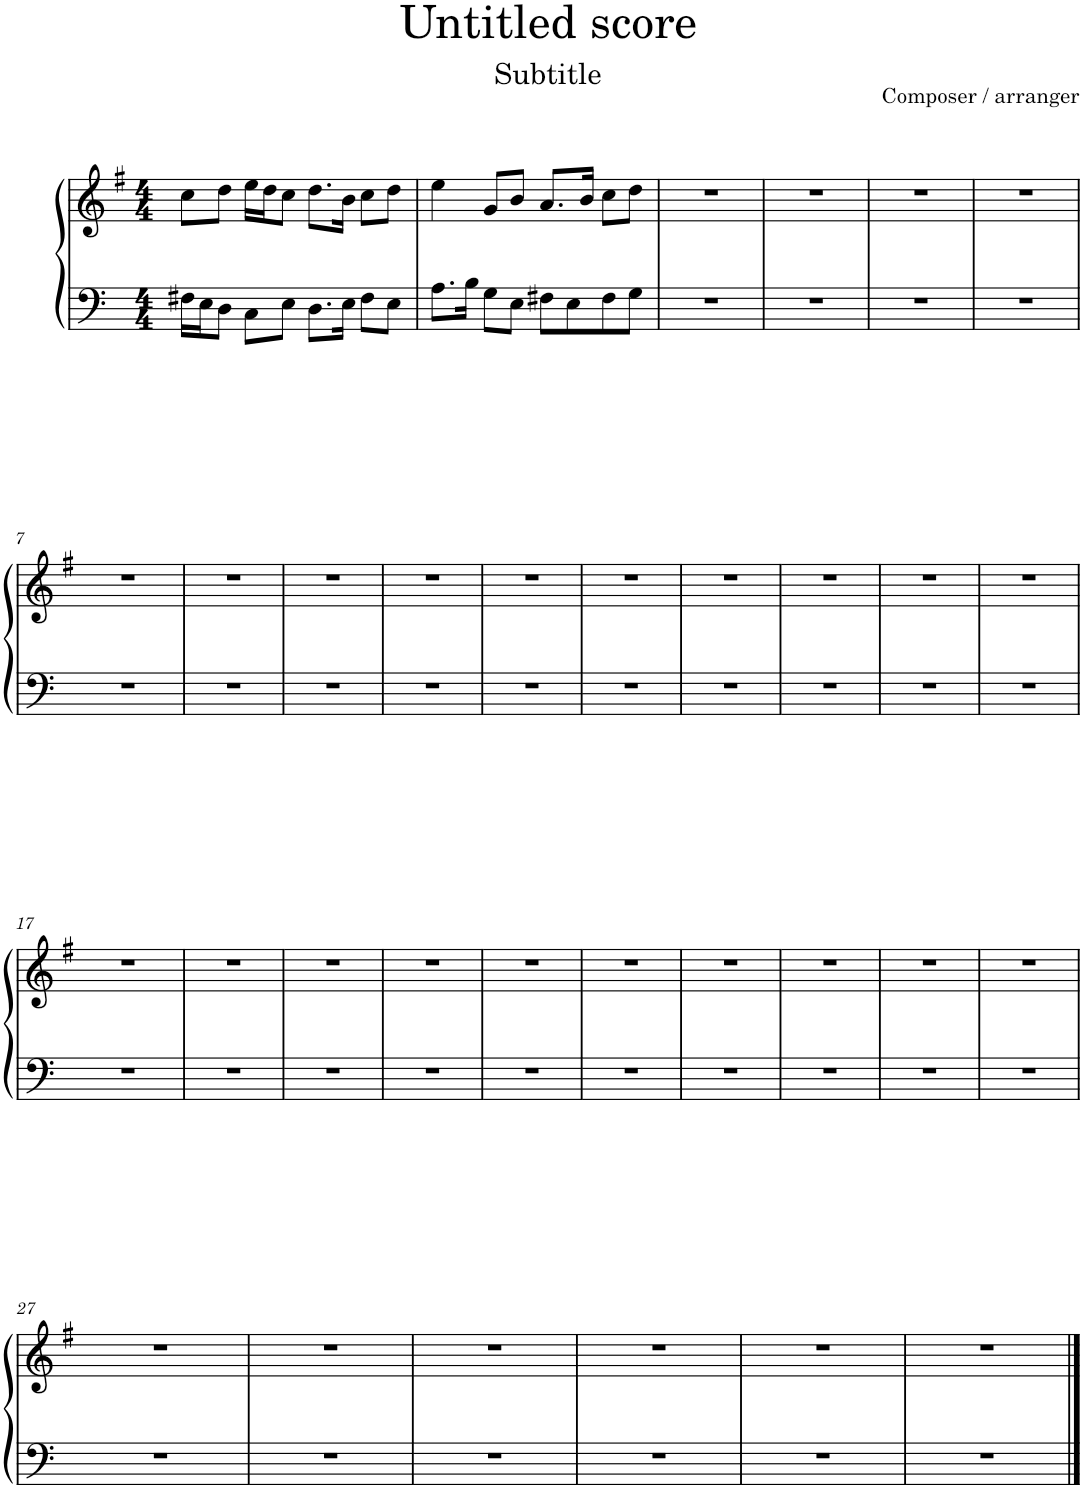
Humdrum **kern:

**kern	**kern
*part1	*part1
*staff2	*staff1
*I"Piano	*
*I'Pno.	*
*clefF4	*clefG2
*k[]	*k[f#]
*M4/4	*M4/4
=1	=1
16F#X\LL	8cc\L
16E\J	.
8D\J	8dd\J
8C\L	16ee\LL
.	16dd\J
8E\J	8cc\J
8.D\L	8.dd\L
16E\Jk	16b\Jk
8F#\L	8cc\L
8E\J	8dd\J
=2	=2
8.A\L	4ee\
16B\Jk	.
8G\L	8g/L
8E\J	8b/J
8F#X\L	8.a/L
8E\	.
.	16b/Jk
8F#\	8cc\L
8G\J	8dd\J
=3	=3
1r	1r
=4	=4
1r	1r
=5	=5
1r	1r
=6	=6
1r	1r
!!LO:LB:g=z
=7	=7
1r	1r
=8	=8
1r	1r
=9	=9
1r	1r
=10	=10
1r	1r
=11	=11
1r	1r
=12	=12
1r	1r
=13	=13
1r	1r
=14	=14
1r	1r
=15	=15
1r	1r
=16	=16
1r	1r
!!LO:LB:g=z
=17	=17
1r	1r
=18	=18
1r	1r
=19	=19
1r	1r
=20	=20
1r	1r
=21	=21
1r	1r
=22	=22
1r	1r
=23	=23
1r	1r
=24	=24
1r	1r
=25	=25
1r	1r
=26	=26
1r	1r
!!LO:LB:g=z
=27	=27
1r	1r
=28	=28
1r	1r
=29	=29
1r	1r
=30	=30
1r	1r
=31	=31
1r	1r
=32	=32
1r	1r
==	==
*-	*-
